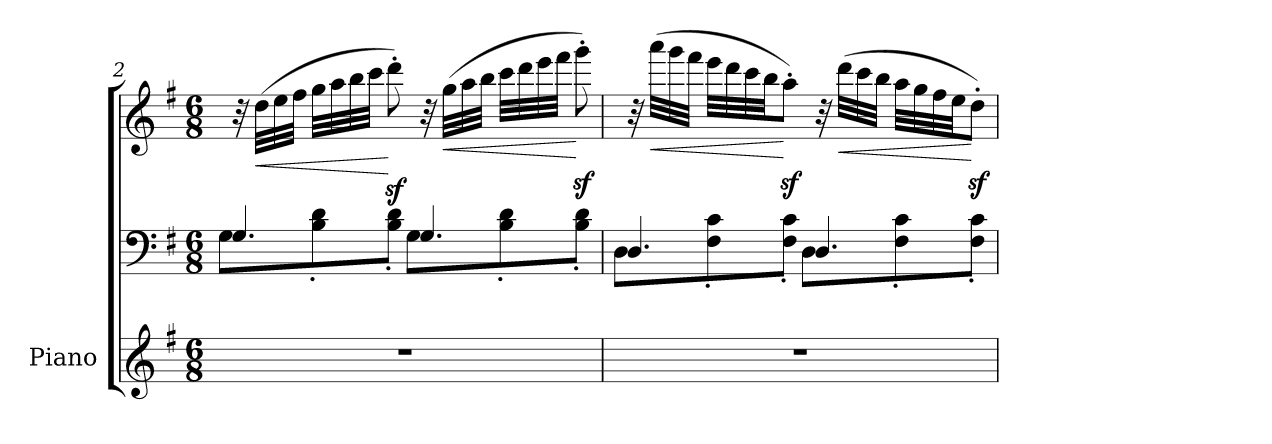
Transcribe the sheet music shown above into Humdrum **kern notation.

**kern	**kern	**kern	**dynam
*part1	*part1	*part1	*part1
*staff3	*staff2	*staff1	*staff1/2/3
*I"Piano	*	*	*
*I'Pno	*	*	*
*clefG2	*clefF4	*clefG2	*
*k[f#]	*k[f#]	*k[f#]	*
*M6/8	*M6/8	*M6/8	*
=2	=2	=2	=2
!	!LO:N:head=solid	!	!
*	*^	*	*
2.r	4.G/	8G\L	32r	.
!	!	!	!	!LO:HP:b
.	.	.	(>32dd\LLL	<
.	.	.	32ee\	.
.	.	.	32ff#\JJJ	.
.	.	8B\'> 8d\'>	32gg\LLL	.
.	.	.	32aa\	.
.	.	.	32bb\	.
.	.	.	32ccc\JJJ	.
.	.	8B\'> 8d\'>J	8dddz<'\)	[
!	!LO:N:head=solid	!	!	!
.	4.G/	8G\L	32r	.
!	!	!	!	!LO:HP:b
.	.	.	(>32gg\LLL	<
.	.	.	32aa\	.
.	.	.	32bb\JJJ	.
.	.	8B\'> 8d\'>	32ccc\LLL	.
.	.	.	32ddd\	.
.	.	.	32eee\	.
.	.	.	32fff#\JJJ	.
.	.	8B\'> 8d\'>J	8gggz<'\)	[
!!LO:LB:g=z
=3	=3	=3	=3	=3
!	!LO:N:head=solid	!	!	!
2.r	4.D/	8D\L	32r	.
!	!	!	!	!LO:HP:b
.	.	.	(>32aaa\LLL	<
.	.	.	32ggg\	.
.	.	.	32fff#\JJJ	.
.	.	8F#\'> 8c\'>	32eee\LLL	.
.	.	.	32ddd\	.
.	.	.	32ccc\	.
.	.	.	32bb\JJ	.
.	.	8F#\'> 8c\'>J	8aaz<'\J)	[
!	!LO:N:head=solid	!	!	!
.	4.D/	8D\L	32r	.
!	!	!	!	!LO:HP:b
.	.	.	(>32ddd\LLL	<
.	.	.	32ccc\	.
.	.	.	32bb\JJJ	.
.	.	8F#\'> 8c\'>	32aa\LLL	.
.	.	.	32gg\	.
.	.	.	32ff#\	.
.	.	.	32ee\JJ	.
.	.	8F#\'> 8c\'>J	8ddz<'\J)	[
*	*v	*v	*	*
=	=	=	=
*-	*-	*-	*-
